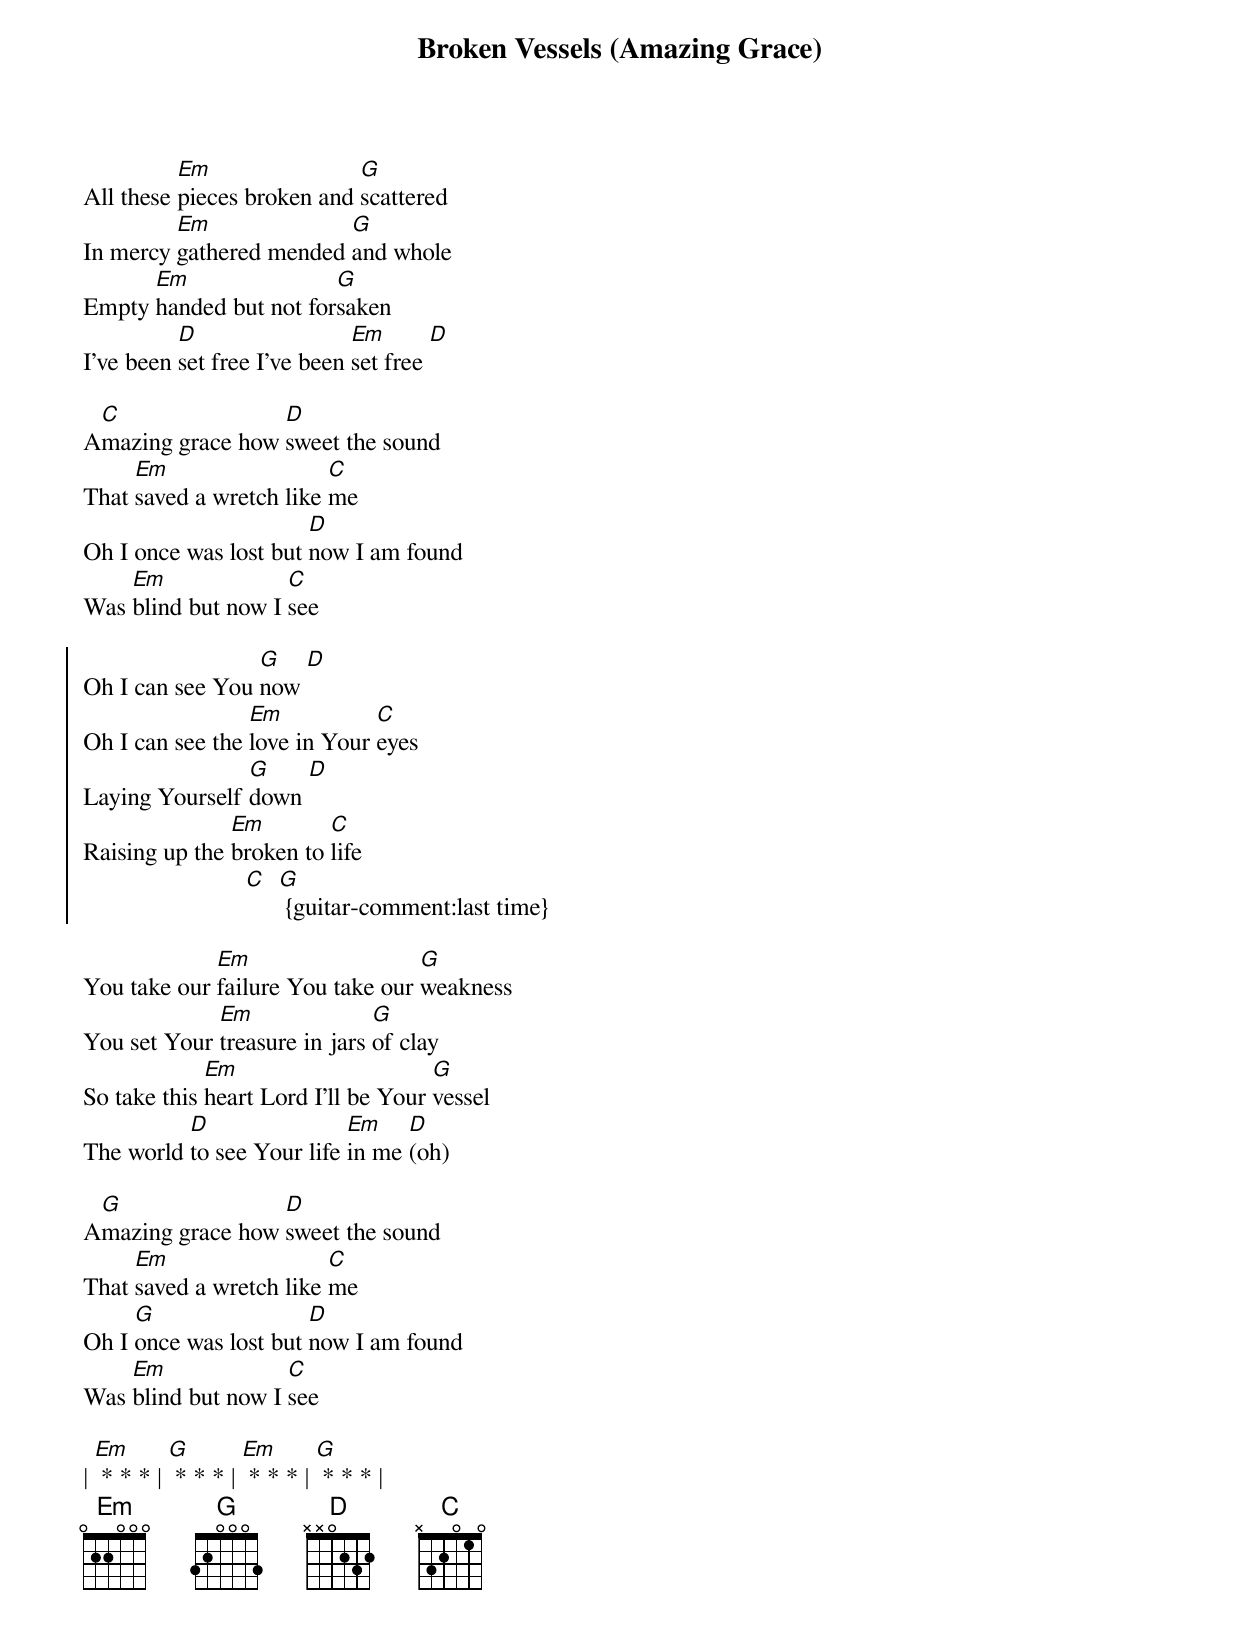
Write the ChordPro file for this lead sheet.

{title: Broken Vessels (Amazing Grace)}
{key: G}
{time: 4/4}
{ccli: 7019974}
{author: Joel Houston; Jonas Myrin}
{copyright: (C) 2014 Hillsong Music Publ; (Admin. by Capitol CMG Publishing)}

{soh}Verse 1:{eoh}
All these [Em]pieces broken and [G]scattered
In mercy [Em]gathered mended [G]and whole
Empty [Em]handed but not for[G]saken
I've been [D]set free I've been [Em]set free [D]

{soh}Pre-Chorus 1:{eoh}
A[C]mazing grace how [D]sweet the sound
That [Em]saved a wretch like [C]me
Oh I once was lost but [D]now I am found
Was [Em]blind but now I [C]see

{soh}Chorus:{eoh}
{start_of_chorus}
Oh I can see You [G]now [D]
Oh I can see the [Em]love in Your [C]eyes
Laying Yourself [G]down [D]
Raising up the [Em]broken to [C]life
                          [C]  [G] {guitar-comment:last time}
{end_of_chorus}

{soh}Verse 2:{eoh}
You take our [Em]failure You take our [G]weakness
You set Your [Em]treasure in jars [G]of clay
So take this [Em]heart Lord I'll be Your [G]vessel
The world [D]to see Your life [Em]in me [D](oh)

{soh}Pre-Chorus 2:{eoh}
A[G]mazing grace how [D]sweet the sound
That [Em]saved a wretch like [C]me
Oh I [G]once was lost but [D]now I am found
Was [Em]blind but now I [C]see

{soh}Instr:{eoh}
| [Em] * * * | [G] * * * | [Em] * * * | [G] * * * |
